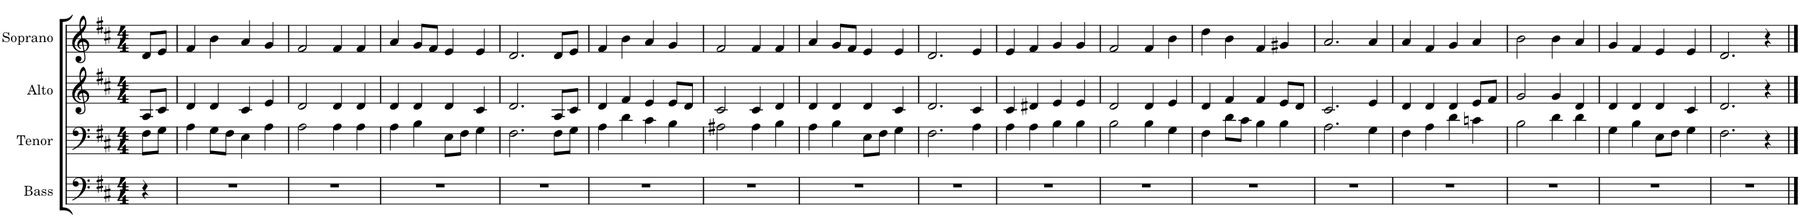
**kern	**kern	**kern	**kern
*part4	*part3	*part2	*part1
*staff4	*staff3	*staff2	*staff1
*I"Bass	*I"Tenor	*I"Alto	*I"Soprano
*I'B.	*I'T.	*I'A.	*I'S.
*clefF4	*clefF4	*clefG2	*clefG2
*k[f#c#]	*k[f#c#]	*k[f#c#]	*k[f#c#]
*M4/4	*M4/4	*M4/4	*M4/4
=	=	=	=
4r	8F#\L	8A/L	8d/L
.	8G\J	8c#/J	8e/J
=1	=1	=1	=1
1r	4A\	4d/	4f#/
.	8G\L	4d/	4b\
.	8F#\J	.	.
.	4E\	4c#/	4a/
.	4A\	4e/	4g/
=2	=2	=2	=2
1r	2A\	2d/	2f#/
.	4A\	4d/	4f#/
.	4A\	4d/	4f#/
=3	=3	=3	=3
1r	4A\	4d/	4a/
.	4B\	4d/	8g/L
.	.	.	8f#/J
.	8E\L	4d/	4e/
.	8F#\J	.	.
.	4G\	4c#/	4e/
=4	=4	=4	=4
1r	2.F#\	2.d/	2.d/
.	8F#\L	8A/L	8d/L
.	8G\J	8c#/J	8e/J
=5	=5	=5	=5
1r	4A\	4d/	4f#/
.	4d\	4f#/	4b\
.	4c#\	4e/	4a/
.	4B\	8e/L	4g/
.	.	8d/J	.
=6	=6	=6	=6
1r	2A#X\	2c#/	2f#/
.	4A#\	4c#/	4f#/
.	4B\	4d/	4f#/
=7	=7	=7	=7
1r	4A\	4d/	4a/
.	4B\	4d/	8g/L
.	.	.	8f#/J
.	8E\L	4d/	4e/
.	8F#\J	.	.
.	4G\	4c#/	4e/
=8	=8	=8	=8
1r	2.F#\	2.d/	2.d/
.	4A\	4c#/	4e/
=9	=9	=9	=9
1r	4A\	4c#/	4e/
.	4A\	4d#X/	4f#/
.	4B\	4e/	4g/
.	4B\	4e/	4g/
=10	=10	=10	=10
1r	2B\	2d/	2f#/
.	4B\	4d/	4f#/
.	4G\	4e/	4b\
=11	=11	=11	=11
1r	4F#\	4d/	4dd\
.	8d\L	4f#/	4b\
.	8c#\J	.	.
.	4B\	4f#/	4f#/
.	4B\	8e/L	4g#X/
.	.	8d/J	.
=12	=12	=12	=12
1r	2.A\	2.c#/	2.a/
.	4G\	4e/	4a/
=13	=13	=13	=13
1r	4F#\	4d/	4a/
.	4A\	4d/	4f#/
.	4d\	4d/	4g/
.	4cn\	8e/L	4a/
.	.	8f#/J	.
=14	=14	=14	=14
1r	2B\	2g/	2b\
.	4d\	4g/	4b\
.	4d\	4d/	4a/
=15	=15	=15	=15
1r	4G\	4d/	4g/
.	4B\	4d/	4f#/
.	8E\L	4d/	4e/
.	8F#\J	.	.
.	4G\	4c#/	4e/
=16	=16	=16	=16
1r	2.F#\	2.d/	2.d/
.	4r	4r	4r
==	==	==	==
*-	*-	*-	*-
